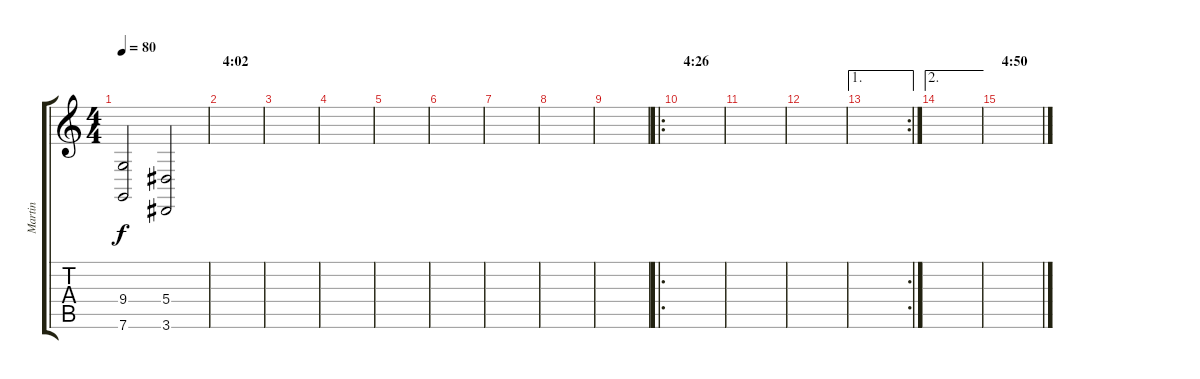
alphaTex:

\track ("Martin" "Martin") {instrument acousticgrandpiano}
\staff {score tabs}
\tuning (C4 G3 Eb3 Bb2 F2 C2) {hide}
\ts (4 4)
\tempo 80
\clef g2
\ks c
(9.4 7.6).2{dy f} (5.4 3.6).2 |
\section ("" "4:02")
|
|
|
|
|
|
|
|
\ro
\section ("" "4:26")
|
|
|
\ae 1
\rc 2
|
\ae 2
|
\section ("" "4:50")
